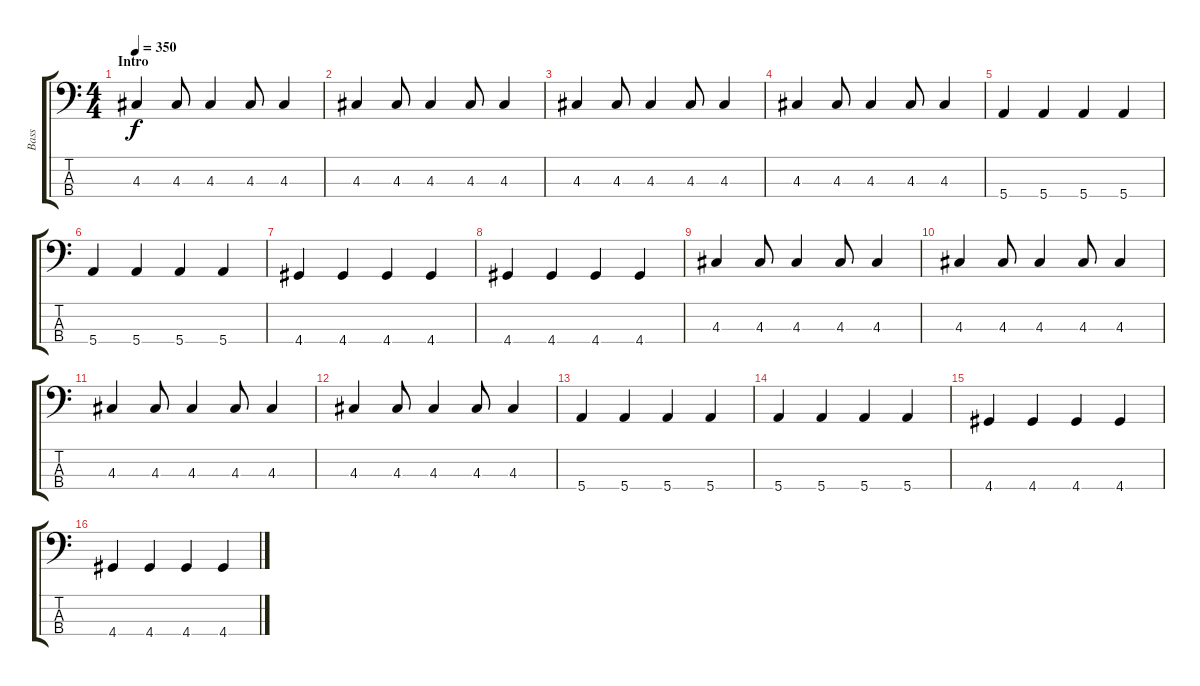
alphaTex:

\track ("Bass" "Bass") {instrument electricbasspick}
\staff {score tabs}
\tuning (G2 D2 A1 E1) {hide}
\ts (4 4)
\section ("" "Intro")
\tempo 350
\clef f4
\ks c
4.3.4{dy f instrument electricbasspick} 4.3.8 4.3.4 4.3.8 4.3.4 |
4.3.4 4.3.8 4.3.4 4.3.8 4.3.4 |
4.3.4 4.3.8 4.3.4 4.3.8 4.3.4 |
4.3.4 4.3.8 4.3.4 4.3.8 4.3.4 |
5.4.4 5.4.4 5.4.4 5.4.4 |
5.4.4 5.4.4 5.4.4 5.4.4 |
4.4.4 4.4.4 4.4.4 4.4.4 |
4.4.4 4.4.4 4.4.4 4.4.4 |
4.3.4 4.3.8 4.3.4 4.3.8 4.3.4 |
4.3.4 4.3.8 4.3.4 4.3.8 4.3.4 |
4.3.4 4.3.8 4.3.4 4.3.8 4.3.4 |
4.3.4 4.3.8 4.3.4 4.3.8 4.3.4 |
5.4.4 5.4.4 5.4.4 5.4.4 |
5.4.4 5.4.4 5.4.4 5.4.4 |
4.4.4 4.4.4 4.4.4 4.4.4 |
4.4.4 4.4.4 4.4.4 4.4.4
